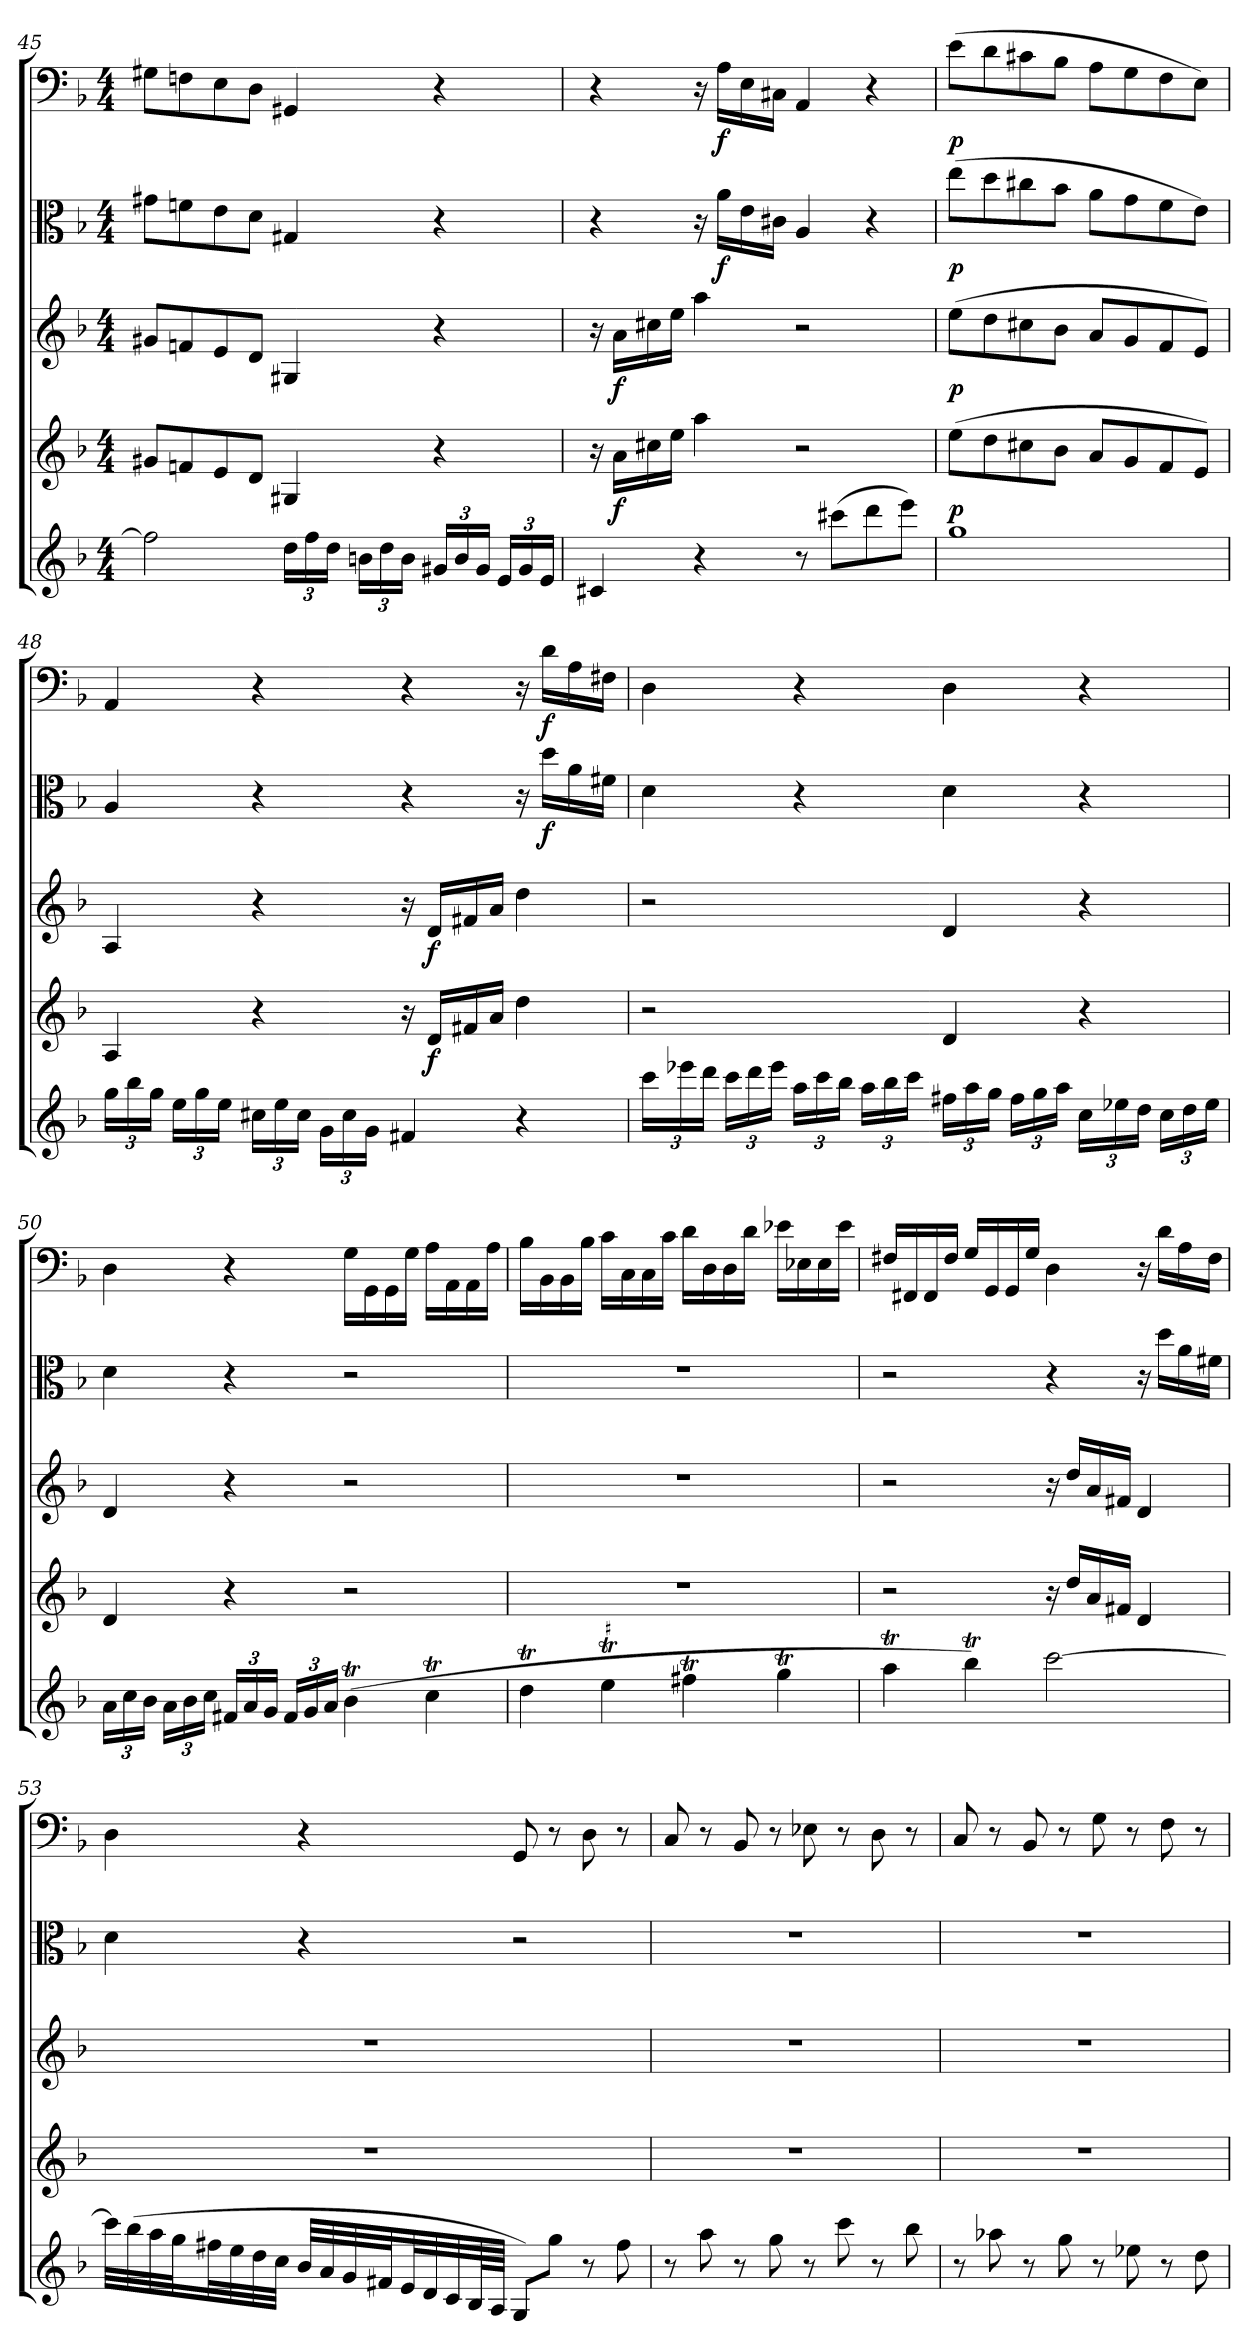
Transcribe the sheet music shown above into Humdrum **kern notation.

**kern	**kern	**dynam	**kern	**dynam	**kern	**dynam	**kern	**dynam
*part5	*part4	*part4	*part3	*part3	*part2	*part2	*part1	*part1
*staff5	*staff4	*staff4	*staff3	*staff3	*staff2	*staff2	*staff1	*staff1
*clefG2	*clefG2	*	*clefG2	*	*clefC3	*	*clefF4	*
*k[b-]	*k[b-]	*	*k[b-]	*	*k[b-]	*	*k[b-]	*
*F:	*F:	*	*F:	*	*F:	*	*F:	*
*M4/4	*M4/4	*	*M4/4	*	*M4/4	*	*M4/4	*
=45	=45	=45	=45	=45	=45	=45	=45	=45
2ff\]	8g#X/L	.	8g#X/L	.	8g#X\L	.	8G#X\L	.
.	8fn/	.	8fn/	.	8fn\	.	8Fn\	.
.	8e/	.	8e/	.	8e\	.	8E\	.
.	8d/J	.	8d/J	.	8d\J	.	8D\J	.
24dd\LL	4G#X/	.	4G#X/	.	4G#X/	.	4GG#X/	.
24ff\	.	.	.	.	.	.	.	.
24dd\JJ	.	.	.	.	.	.	.	.
24bn\LL	.	.	.	.	.	.	.	.
24dd\	.	.	.	.	.	.	.	.
24b\JJ	.	.	.	.	.	.	.	.
24g#X/LL	4r	.	4r	.	4r	.	4r	.
24b/	.	.	.	.	.	.	.	.
24g#/JJ	.	.	.	.	.	.	.	.
24e/LL	.	.	.	.	.	.	.	.
24g#/	.	.	.	.	.	.	.	.
24e/JJ	.	.	.	.	.	.	.	.
=46	=46	=46	=46	=46	=46	=46	=46	=46
4c#X/	16r	.	16r	.	4r	.	4r	.
.	16a\LL	f	16a\LL	f	.	.	.	.
.	16cc#X\	.	16cc#X\	.	.	.	.	.
.	16ee\JJ	.	16ee\JJ	.	.	.	.	.
4r	4aa\	.	4aa\	.	16r	.	16r	.
.	.	.	.	.	16a\LL	f	16A\LL	f
.	.	.	.	.	16e\	.	16E\	.
.	.	.	.	.	16c#X\JJ	.	16C#X\JJ	.
8r	2r	.	2r	.	4A/	.	4AA/	.
(8ccc#X\L	.	.	.	.	.	.	.	.
8ddd\	.	.	.	.	4r	.	4r	.
8eee\J)	.	.	.	.	.	.	.	.
=47	=47	=47	=47	=47	=47	=47	=47	=47
1gg\	(8ee\L	p	(8ee\L	p	(8ee\L	p	(8e\L	p
.	8dd\	.	8dd\	.	8dd\	.	8d\	.
.	8cc#X\	.	8cc#X\	.	8cc#X\	.	8c#X\	.
.	8b-\J	.	8b-\J	.	8b-\J	.	8B-\J	.
.	8a/L	.	8a/L	.	8a\L	.	8A\L	.
.	8g/	.	8g/	.	8g\	.	8G\	.
.	8f/	.	8f/	.	8f\	.	8F\	.
.	8e/J)	.	8e/J)	.	8e\J)	.	8E\J)	.
=48	=48	=48	=48	=48	=48	=48	=48	=48
24gg\LL	4A/	.	4A/	.	4A/	.	4AA/	.
24bb-\	.	.	.	.	.	.	.	.
24gg\JJ	.	.	.	.	.	.	.	.
24ee\LL	.	.	.	.	.	.	.	.
24gg\	.	.	.	.	.	.	.	.
24ee\JJ	.	.	.	.	.	.	.	.
24cc#X\LL	4r	.	4r	.	4r	.	4r	.
24ee\	.	.	.	.	.	.	.	.
24cc#\JJ	.	.	.	.	.	.	.	.
24g\LL	.	.	.	.	.	.	.	.
24cc#\	.	.	.	.	.	.	.	.
24g\JJ	.	.	.	.	.	.	.	.
4f#X/	16r	.	16r	.	4r	.	4r	.
.	16d/LL	f	16d/LL	f	.	.	.	.
.	16f#X/	.	16f#X/	.	.	.	.	.
.	16a/JJ	.	16a/JJ	.	.	.	.	.
4r	4dd\	.	4dd\	.	16r	.	16r	.
.	.	.	.	.	16dd\LL	f	16d\LL	f
.	.	.	.	.	16a\	.	16A\	.
.	.	.	.	.	16f#X\JJ	.	16F#X\JJ	.
=49	=49	=49	=49	=49	=49	=49	=49	=49
24ccc\LL	2r	.	2r	.	4d\	.	4D\	.
24eee-X\	.	.	.	.	.	.	.	.
24ddd\JJ	.	.	.	.	.	.	.	.
24ccc\LL	.	.	.	.	.	.	.	.
24ddd\	.	.	.	.	.	.	.	.
24eee-\JJ	.	.	.	.	.	.	.	.
24aa\LL	.	.	.	.	4r	.	4r	.
24ccc\	.	.	.	.	.	.	.	.
24bb-\JJ	.	.	.	.	.	.	.	.
24aa\LL	.	.	.	.	.	.	.	.
24bb-\	.	.	.	.	.	.	.	.
24ccc\JJ	.	.	.	.	.	.	.	.
24ff#X\LL	4d/	.	4d/	.	4d\	.	4D\	.
24aa\	.	.	.	.	.	.	.	.
24gg\JJ	.	.	.	.	.	.	.	.
24ff#\LL	.	.	.	.	.	.	.	.
24gg\	.	.	.	.	.	.	.	.
24aa\JJ	.	.	.	.	.	.	.	.
24cc\LL	4r	.	4r	.	4r	.	4r	.
24ee-X\	.	.	.	.	.	.	.	.
24dd\JJ	.	.	.	.	.	.	.	.
24cc\LL	.	.	.	.	.	.	.	.
24dd\	.	.	.	.	.	.	.	.
24ee-\JJ	.	.	.	.	.	.	.	.
=50	=50	=50	=50	=50	=50	=50	=50	=50
24a\LL	4d/	.	4d/	.	4d\	.	4D\	.
24cc\	.	.	.	.	.	.	.	.
24b-\JJ	.	.	.	.	.	.	.	.
24a\LL	.	.	.	.	.	.	.	.
24b-\	.	.	.	.	.	.	.	.
24cc\JJ	.	.	.	.	.	.	.	.
24f#X/LL	4r	.	4r	.	4r	.	4r	.
24a/	.	.	.	.	.	.	.	.
24g/JJ	.	.	.	.	.	.	.	.
24f#/LL	.	.	.	.	.	.	.	.
24g/	.	.	.	.	.	.	.	.
24a/JJ	.	.	.	.	.	.	.	.
(4b-T\	2r	.	2r	.	2r	.	16G\LL	.
.	.	.	.	.	.	.	16GG\	.
.	.	.	.	.	.	.	16GG\	.
.	.	.	.	.	.	.	16G\JJ	.
4ccT\	.	.	.	.	.	.	16A\LL	.
.	.	.	.	.	.	.	16AA\	.
.	.	.	.	.	.	.	16AA\	.
.	.	.	.	.	.	.	16A\JJ	.
=51	=51	=51	=51	=51	=51	=51	=51	=51
4ddT\	1r	.	1r	.	1r	.	16B-\LL	.
.	.	.	.	.	.	.	16BB-\	.
.	.	.	.	.	.	.	16BB-\	.
.	.	.	.	.	.	.	16B-\JJ	.
!LO:TR:acc=#	!	!	!	!	!	!	!	!
4eeT\	.	.	.	.	.	.	16c\LL	.
.	.	.	.	.	.	.	16C\	.
.	.	.	.	.	.	.	16C\	.
.	.	.	.	.	.	.	16c\JJ	.
4ff#Xt\	.	.	.	.	.	.	16d\LL	.
.	.	.	.	.	.	.	16D\	.
.	.	.	.	.	.	.	16D\	.
.	.	.	.	.	.	.	16d\JJ	.
4ggT\	.	.	.	.	.	.	16e-X\LL	.
.	.	.	.	.	.	.	16E-X\	.
.	.	.	.	.	.	.	16E-\	.
.	.	.	.	.	.	.	16e-\JJ	.
=52	=52	=52	=52	=52	=52	=52	=52	=52
4aat\	2r	.	2r	.	2r	.	16F#X/LL	.
.	.	.	.	.	.	.	16FF#X/	.
.	.	.	.	.	.	.	16FF#/	.
.	.	.	.	.	.	.	16F#/JJ	.
4bb-T\)	.	.	.	.	.	.	16G/LL	.
.	.	.	.	.	.	.	16GG/	.
.	.	.	.	.	.	.	16GG/	.
.	.	.	.	.	.	.	16G/JJ	.
[2ccc\	16r	.	16r	.	4r	.	4D\	.
.	16dd/LL	.	16dd/LL	.	.	.	.	.
.	16a/	.	16a/	.	.	.	.	.
.	16f#X/JJ	.	16f#X/JJ	.	.	.	.	.
.	4d/	.	4d/	.	16r	.	16r	.
.	.	.	.	.	16dd\LL	.	16d\LL	.
.	.	.	.	.	16a\	.	16A\	.
.	.	.	.	.	16f#X\JJ	.	16F#\JJ	.
=53	=53	=53	=53	=53	=53	=53	=53	=53
32ccc\LLL]	1r	.	1r	.	4d\	.	4D\	.
(32bb-\	.	.	.	.	.	.	.	.
32aa\	.	.	.	.	.	.	.	.
32gg\J	.	.	.	.	.	.	.	.
32ff#X\L	.	.	.	.	.	.	.	.
32ee\	.	.	.	.	.	.	.	.
32dd\	.	.	.	.	.	.	.	.
32cc\JJJ	.	.	.	.	.	.	.	.
32b-/LLL	.	.	.	.	4r	.	4r	.
32a/	.	.	.	.	.	.	.	.
32g/	.	.	.	.	.	.	.	.
32f#X/J	.	.	.	.	.	.	.	.
32e/L	.	.	.	.	.	.	.	.
32d/	.	.	.	.	.	.	.	.
32c/	.	.	.	.	.	.	.	.
64B-/L	.	.	.	.	.	.	.	.
64A/JJJJ	.	.	.	.	.	.	.	.
8G/L)	.	.	.	.	2r	.	8GG/	.
8gg\J	.	.	.	.	.	.	8r	.
8r	.	.	.	.	.	.	8D\	.
8ff#\	.	.	.	.	.	.	8r	.
=54	=54	=54	=54	=54	=54	=54	=54	=54
8r	1r	.	1r	.	1r	.	8C/	.
8aa\	.	.	.	.	.	.	8r	.
8r	.	.	.	.	.	.	8BB-/	.
8gg\	.	.	.	.	.	.	8r	.
8r	.	.	.	.	.	.	8E-X\	.
8ccc\	.	.	.	.	.	.	8r	.
8r	.	.	.	.	.	.	8D\	.
8bb-\	.	.	.	.	.	.	8r	.
=55	=55	=55	=55	=55	=55	=55	=55	=55
8r	1r	.	1r	.	1r	.	8C/	.
8aa-X\	.	.	.	.	.	.	8r	.
8r	.	.	.	.	.	.	8BB-/	.
8gg\	.	.	.	.	.	.	8r	.
8r	.	.	.	.	.	.	8G\	.
8ee-X\	.	.	.	.	.	.	8r	.
8r	.	.	.	.	.	.	8F\	.
8dd\	.	.	.	.	.	.	8r	.
=	=	=	=	=	=	=	=	=
*-	*-	*-	*-	*-	*-	*-	*-	*-
